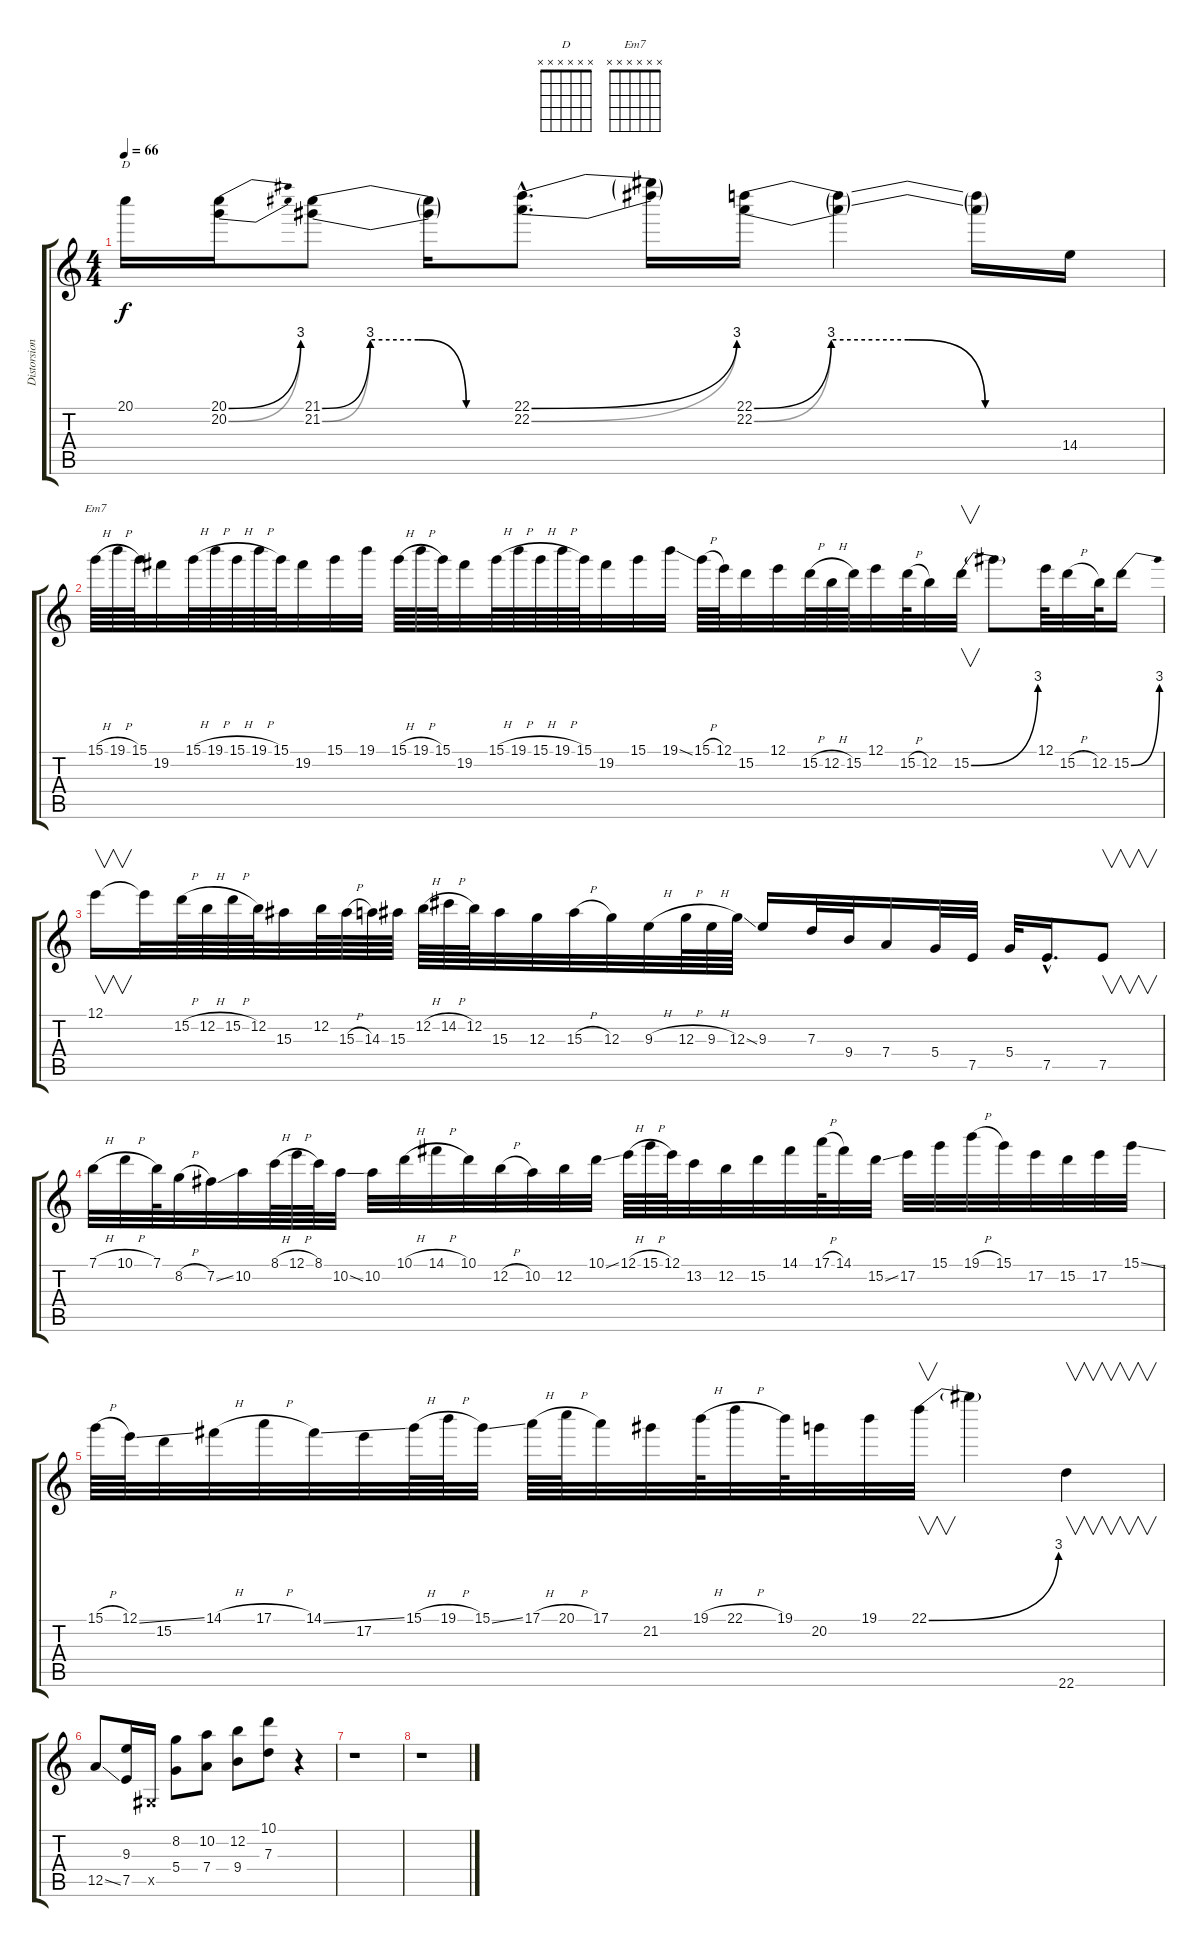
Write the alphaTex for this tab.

\track ("Distorsion" "Distorsion") {instrument distortionguitar}
\staff {score tabs}
\tuning (E4 B3 G3 D3 A2 E2) {hide}
\chord ("D" x x x x x x) {firstfret 0}
\chord ("Em7" x x x x x x) {firstfret 0}
\ts (4 4)
\tempo 66
\clef g2
\ks c
20.1{t}.16{ch "D" dy f} (20.1{be (bend 0 0 60 12)} 20.2{be (bend 0 0 60 12)}).16 (21.1{be (custom 0 0 15 12 30 12 45 0 60 0)} 21.2{be (custom 0 0 15 12 30 12 45 0 60 0)}).8 (21.1{t} 21.2{t}).16 (22.1{be (bend 0 0 60 12) hac} 22.2{be (bend 0 0 60 12) hac}).8{d} (22.1{t} 22.2{t}).16 (22.1{be (custom 0 0 15 12 30 12 45 0 60 0)} 22.2{be (custom 0 0 15 12 30 12 45 0 60 0)}).16 (22.1{t} 22.2{t}).4 (22.1{t} 22.2{t}).16 14.4.16 |
15.1{h}.64{ch "Em7"} 19.1{h}.64 15.1.64 19.2.32 15.1{h}.64 19.1{h}.64 15.1{h}.64 19.1{h}.64 15.1.64 19.2.32 15.1.32 19.1.32 15.1{h}.64 19.1{h}.64 15.1.64 19.2.32 15.1{h}.64 19.1{h}.64 15.1{h}.64 19.1{h}.64 15.1.64 19.2.32 15.1.32 19.1{ss}.32 15.1{h}.64 12.1.64 15.2.32 12.1.32 15.2{h}.64 12.2{h}.64 15.2.64 12.1.32 15.2{h}.64 12.2.32 15.2{be (bend 0 0 60 12)}.32{v} 15.2{t}.8 12.1.64 15.2{h}.32 12.2.64 15.2{be (bend 0 0 60 12)}.16 |
12.1.16{v} 12.1{t}.32 15.2{h}.64 12.2{h}.64 15.2{h}.64 12.2.64 15.3.32 12.2.64 15.3{h}.64 14.3.64 15.3.64 12.2{h}.64 14.2{h}.64 12.2.64 15.3.32 12.3.32 15.3{h}.32 12.3.32 9.3{h}.32 12.3{h}.64 9.3{h}.64 12.3{ss}.64 9.3.16 7.3.32 9.4.32 7.4.16 5.4.32 7.5.32 5.4.32 7.5{hac}.16{d} 7.5.8{v} |
7.1{h}.32 10.1{h}.32 7.1.64 8.2{h}.32 7.2{ss}.32 10.2.32 8.1{h}.64 12.1{h}.64 8.1.64 10.2{ss}.32 10.2.32 10.1{h}.32 14.1{h}.32 10.1.32 12.2{h}.32 10.2.32 12.2.32 10.1{ss}.32 12.1{h}.64 15.1{h}.64 12.1.64 13.2.32 12.2.32 15.2.32 14.1.32 17.1{h}.64 14.1.32 15.2{ss}.32 17.2.32 15.1.32 19.1{h}.32 15.1.32 17.2.32 15.2.32 17.2.32 15.1{ss}.32 |
15.1{h}.64 12.1{ss}.64 15.2.32 14.1{h}.32 17.1{h}.32 14.1{ss}.32 17.2.32 15.1{h}.64 19.1{h}.64 15.1{ss}.32 17.1{h}.64 20.1{h}.64 17.1.32 21.2.32 19.1{h}.64 22.1{h}.32 19.1.64 20.2.32 19.1.32 22.1{be (bend 0 0 60 12)}.32{v} 22.1{t}.4 22.6.4{v} |
12.5{ss}.8 (9.3 7.5).16 -1.5{x}.16 (8.2 5.4).8 (10.2 7.4).8 (12.2 9.4).8 (10.1 7.3).8 r.4 |
r.1 |
r.1
